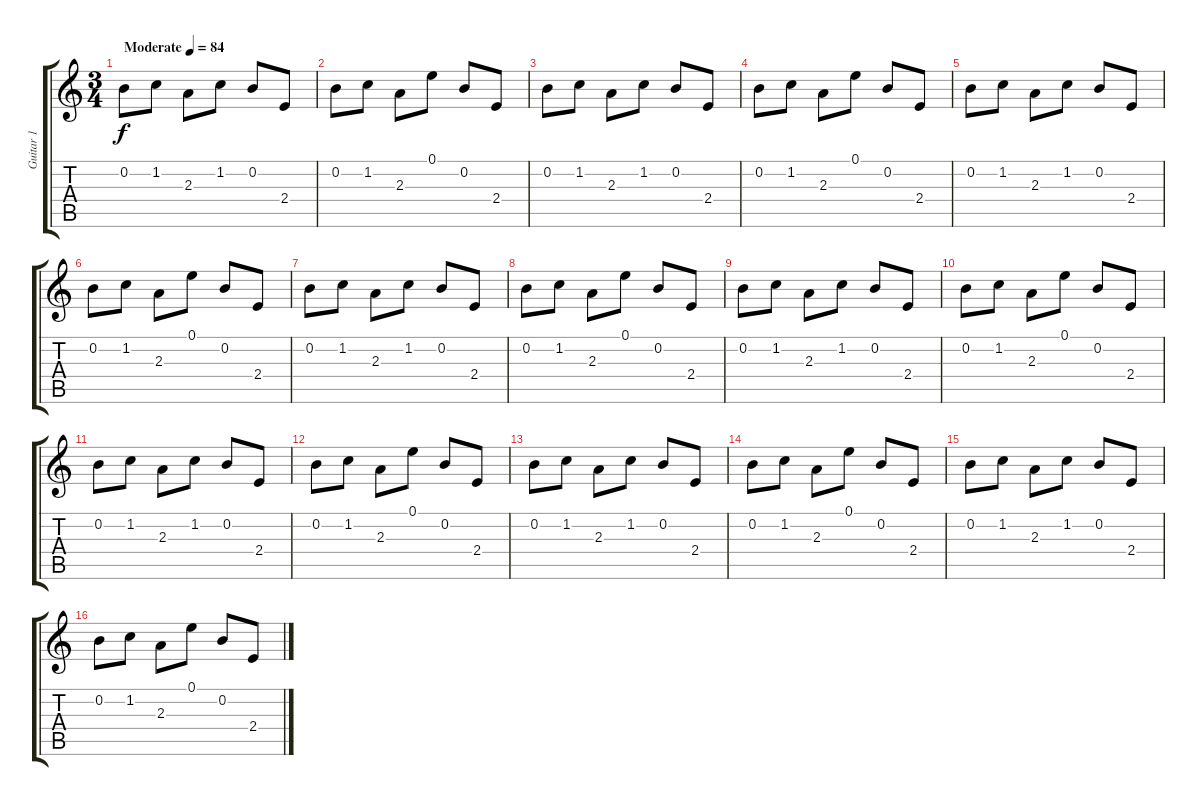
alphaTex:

\track ("Guitar 1" "Guitar 1") {instrument electricguitarclean}
\staff {score tabs}
\tuning (E4 B3 G3 D3 A2 E2) {hide}
\ts (3 4)
\tempo (84 "Moderate")
\clef g2
\ks c
0.2.8{dy f instrument electricguitarclean} 1.2.8 2.3.8 1.2.8 0.2.8 2.4.8 |
0.2.8 1.2.8 2.3.8 0.1.8 0.2.8 2.4.8 |
0.2.8 1.2.8 2.3.8 1.2.8 0.2.8 2.4.8 |
0.2.8 1.2.8 2.3.8 0.1.8 0.2.8 2.4.8 |
0.2.8 1.2.8 2.3.8 1.2.8 0.2.8 2.4.8 |
0.2.8 1.2.8 2.3.8 0.1.8 0.2.8 2.4.8 |
0.2.8 1.2.8 2.3.8 1.2.8 0.2.8 2.4.8 |
0.2.8 1.2.8 2.3.8 0.1.8 0.2.8 2.4.8 |
0.2.8 1.2.8 2.3.8 1.2.8 0.2.8 2.4.8 |
0.2.8 1.2.8 2.3.8 0.1.8 0.2.8 2.4.8 |
0.2.8 1.2.8 2.3.8 1.2.8 0.2.8 2.4.8 |
0.2.8 1.2.8 2.3.8 0.1.8 0.2.8 2.4.8 |
0.2.8 1.2.8 2.3.8 1.2.8 0.2.8 2.4.8 |
0.2.8 1.2.8 2.3.8 0.1.8 0.2.8 2.4.8 |
0.2.8 1.2.8 2.3.8 1.2.8 0.2.8 2.4.8 |
0.2.8 1.2.8 2.3.8 0.1.8 0.2.8 2.4.8
